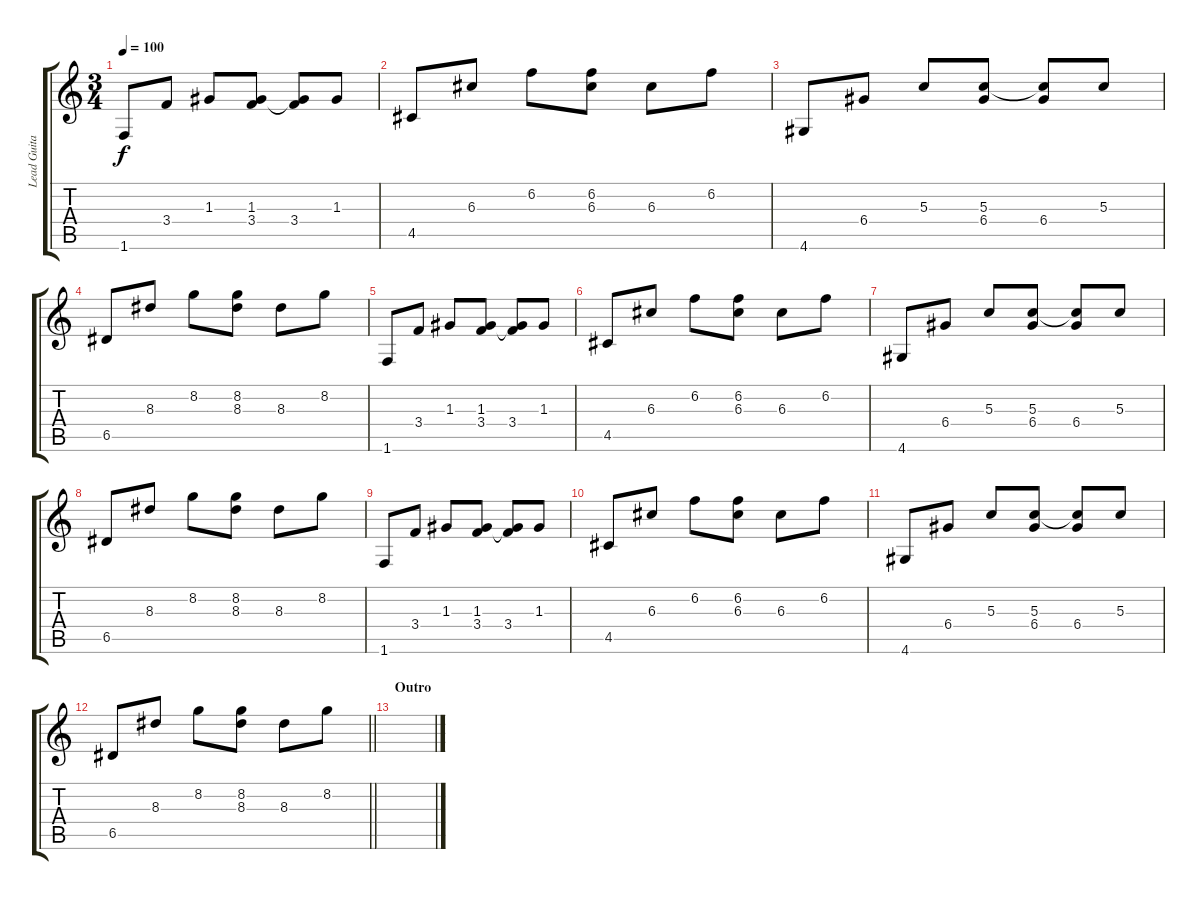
\track ("Lead Guitar" "Lead Guita") {instrument acousticguitarsteel}
\staff {score tabs}
\tuning (E4 B3 G3 D3 A2 E2) {hide}
\ts (3 4)
\tempo 100
\clef g2
\ks c
1.6.8{dy f} 3.4.8 1.3.8 (1.3 3.4).8 (1.3{t} 3.4).8 1.3.8 |
4.5.8 6.3.8 6.2.8 (6.2 6.3).8 6.3.8 6.2.8 |
4.6.8 6.4.8 5.3.8 (5.3 6.4).8 (5.3{t} 6.4).8 5.3.8 |
6.5.8 8.3.8 8.2.8 (8.2 8.3).8 8.3.8 8.2.8 |
1.6.8 3.4.8 1.3.8 (1.3 3.4).8 (1.3{t} 3.4).8 1.3.8 |
4.5.8 6.3.8 6.2.8 (6.2 6.3).8 6.3.8 6.2.8 |
4.6.8 6.4.8 5.3.8 (5.3 6.4).8 (5.3{t} 6.4).8 5.3.8 |
6.5.8 8.3.8 8.2.8 (8.2 8.3).8 8.3.8 8.2.8 |
1.6.8 3.4.8 1.3.8 (1.3 3.4).8 (1.3{t} 3.4).8 1.3.8 |
4.5.8 6.3.8 6.2.8 (6.2 6.3).8 6.3.8 6.2.8 |
4.6.8 6.4.8 5.3.8 (5.3 6.4).8 (5.3{t} 6.4).8 5.3.8 |
\barLineRight lightlight
6.5.8 8.3.8 8.2.8 (8.2 8.3).8 8.3.8 8.2.8 |
\section ("" "Outro")
